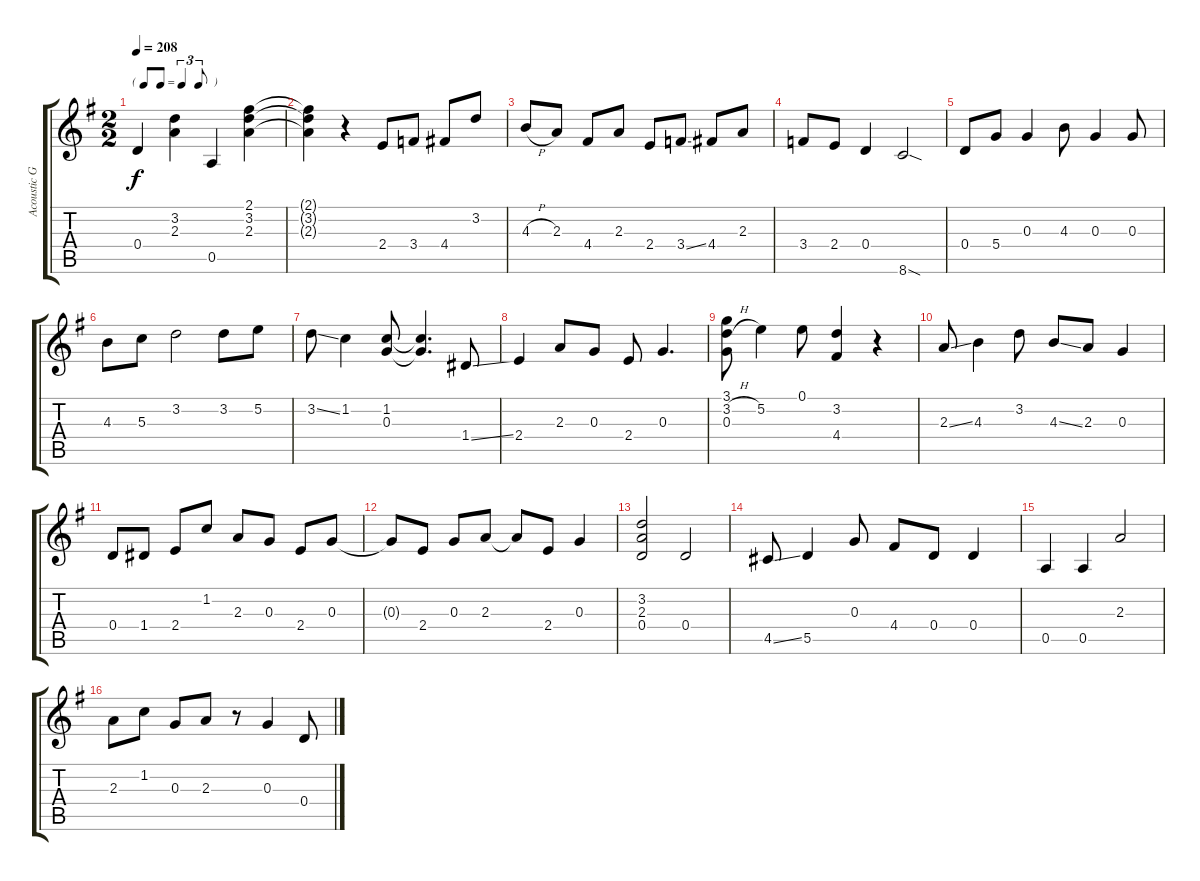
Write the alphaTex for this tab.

\track ("Acoustic Guitar 2" "Acoustic G") {instrument acousticguitarsteel}
\staff {score tabs}
\tuning (E4 B3 G3 D3 A2 E2) {hide}
\ts (2 2)
\tf triplet8th
\tempo 208
\clef g2
\ks g
0.4.4{dy f} (3.2 2.3).4 0.5.4 (2.1 3.2 2.3).4 |
(2.1{t} 3.2{t} 2.3{t}).4 r.4 2.4.8 3.4.8 4.4.8 3.2.8 |
4.3{h}.8 2.3.8 4.4.8 2.3.8 2.4.8 3.4{ss}.8 4.4.8 2.3.8 |
3.4.8 2.4.8 0.4.4 8.6{sod}.2 |
0.4.8 5.4.8 0.3.4 4.3.8 0.3.4 0.3.8 |
4.3.8 5.3.8 3.2.2 3.2.8 5.2.8 |
3.2{ss}.8 1.2.4 (1.2 0.3).8 (1.2{t} 0.3{t}).4{d} 1.4{ss}.8 |
2.4.4 2.3.8 0.3.8 2.4.8 0.3.4{d} |
(3.1 3.2{h} 0.3).8 5.2.4 0.1.8 (3.2 4.4).4 r.4 |
2.3{ss}.8 4.3.4 3.2.8 4.3{ss}.8 2.3.8 0.3.4 |
0.4.8 1.4.8 2.4.8 1.2.8 2.3.8 0.3.8 2.4.8 0.3.8 |
0.3{t}.8 2.4.8 0.3.8 2.3.8 2.3{t}.8 2.4.8 0.3.4 |
(3.2 2.3 0.4).2 0.4.2 |
4.5{ss}.8 5.5.4 0.3.8 4.4.8 0.4.8 0.4.4 |
0.5.4 0.5.4 2.3.2 |
2.3.8 1.2.8 0.3.8 2.3.8 r.8 0.3.4 0.4.8
